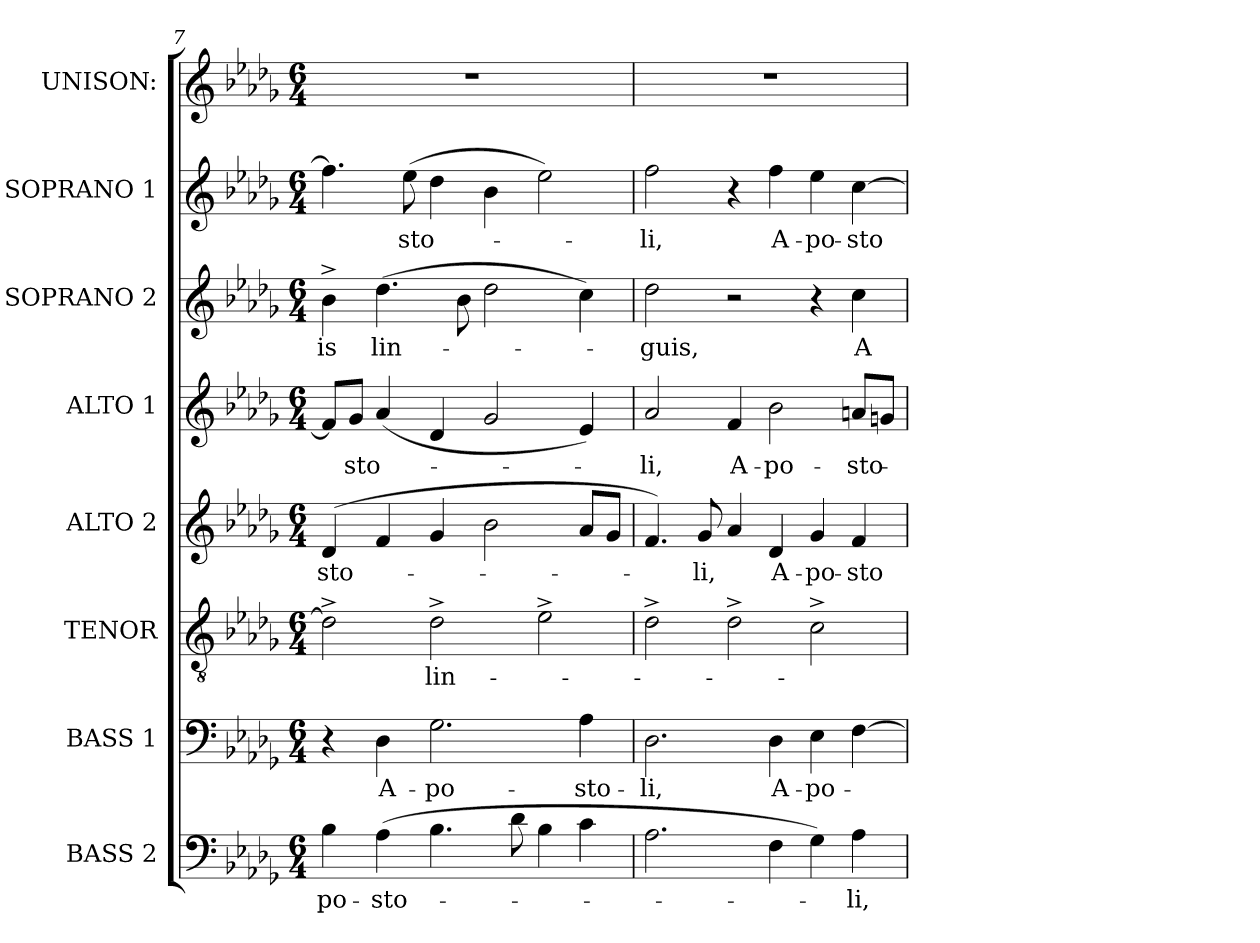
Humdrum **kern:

**kern	**text	**kern	**text	**kern	**text	**kern	**text	**kern	**text	**kern	**text	**kern	**text	**kern
*part8	*part8	*part7	*part7	*part6	*part6	*part5	*part5	*part4	*part4	*part3	*part3	*part2	*part2	*part1
*staff8	*staff8	*staff7	*staff7	*staff6	*staff6	*staff5	*staff5	*staff4	*staff4	*staff3	*staff3	*staff2	*staff2	*staff1
*I"BASS 2	*	*I"BASS 1	*	*I"TENOR	*	*I"ALTO 2	*	*I"ALTO 1	*	*I"SOPRANO 2	*	*I"SOPRANO 1	*	*I"UNISON:
*I'B2.	*	*I'B1.	*	*I'T.	*	*I'A2.	*	*I'A1.	*	*I'S2.	*	*I'S1.	*	*I'S.
*clefF4	*	*clefF4	*	*clefGv2	*	*clefG2	*	*clefG2	*	*clefG2	*	*clefG2	*	*clefG2
*	*	*	*	*ITrd7c12	*	*	*	*	*	*	*	*	*	*
*k[b-e-a-d-g-]	*	*k[b-e-a-d-g-]	*	*k[b-e-a-d-g-]	*	*k[b-e-a-d-g-]	*	*k[b-e-a-d-g-]	*	*k[b-e-a-d-g-]	*	*k[b-e-a-d-g-]	*	*k[b-e-a-d-g-]
*D-:	*	*D-:	*	*D-:	*	*D-:	*	*D-:	*	*D-:	*	*D-:	*	*D-:
*M6/4	*	*M6/4	*	*M6/4	*	*M6/4	*	*M6/4	*	*M6/4	*	*M6/4	*	*M6/4
=7	=7	=7	=7	=7	=7	=7	=7	=7	=7	=7	=7	=7	=7	=7
!	!LO:LY:b:color=#000000	!	!	!	!	!	!	!	!	!	!	!	!	!
!	!	!	!	!	!	!	!LO:LY:b:color=#000000	!	!	!	!	!	!	!
!	!	!	!	!	!	!	!	!	!	!	!LO:LY:b:color=#000000	!	!	!LO:N:vis=1
4B-i\	-po-	4r	.	2D-^i\]	.	(4d-i/	-sto-	8fi/L]	.	4b-^i\	-is	4.ffi\]	.	1.r
!	!	!	!	!	!	!	!	!	!LO:LY:b:color=#000000	!	!	!	!	!
.	.	.	.	.	.	.	.	8g-i/J	-sto-	.	.	.	.	.
!	!LO:LY:b:color=#000000	!	!	!	!	!	!	!	!	!	!	!	!	!
!	!	!	!LO:LY:b:color=#000000	!	!	!	!	!	!	!	!	!	!	!
!	!	!	!	!	!	!	!	!	!	!	!LO:LY:b:color=#000000	!	!	!
(4A-i\	-sto-	4D-i\	A-	.	.	4fi/	.	(4a-i/	.	(4.dd-i\	lin-	.	.	.
!	!	!	!	!	!	!	!	!	!	!	!	!	!LO:LY:b:color=#000000	!
.	.	.	.	.	.	.	.	.	.	.	.	(8ee-i\	-sto-	.
!	!	!	!LO:LY:b:color=#000000	!	!	!	!	!	!	!	!	!	!	!
!	!	!	!	!	!LO:LY:b:color=#000000	!	!	!	!	!	!	!	!	!
4.B-i\	.	2.G-i\	-po-	2D-^i\	lin-	4g-i/	.	4d-i/	.	.	.	4dd-i\	.	.
.	.	.	.	.	.	.	.	.	.	8b-i\	.	.	.	.
.	.	.	.	.	.	2b-i\	.	2g-i/	.	2dd-i\	.	4b-i\	.	.
8d-i\	.	.	.	.	.	.	.	.	.	.	.	.	.	.
4B-i\	.	.	.	2E-^i\	.	.	.	.	.	.	.	2ee-i\)	.	.
!	!	!	!LO:LY:b:color=#000000	!	!	!	!	!	!	!	!	!	!	!
4ci\	.	4A-i\	-sto-	.	.	8a-i/L	.	4e-i/)	.	4cci\)	.	.	.	.
.	.	.	.	.	.	8g-i/J	.	.	.	.	.	.	.	.
=8	=8	=8	=8	=8	=8	=8	=8	=8	=8	=8	=8	=8	=8	=8
!	!	!	!LO:LY:b:color=#000000	!	!	!	!	!	!	!	!	!	!	!
!	!	!	!	!	!	!	!	!	!LO:LY:b:color=#000000	!	!	!	!	!
!	!	!	!	!	!	!	!	!	!	!	!LO:LY:b:color=#000000	!	!	!
!	!	!	!	!	!	!	!	!	!	!	!	!	!LO:LY:b:color=#000000	!LO:N:vis=1
2.A-i\	.	2.D-i\	-li,	2D-^i\	.	4.fi/)	.	2a-i/	-li,	2dd-i\	-guis,	2ffi\	-li,	1.r
!	!	!	!	!	!	!	!LO:LY:b:color=#000000	!	!	!	!	!	!	!
.	.	.	.	.	.	8g-i/	-li,	.	.	.	.	.	.	.
!	!	!	!	!	!	!	!	!	!LO:LY:b:color=#000000	!	!	!	!	!
.	.	.	.	2D-^i\	.	4a-i/	.	4fi/	A-	2r	.	4r	.	.
!	!	!	!LO:LY:b:color=#000000	!	!	!	!	!	!	!	!	!	!	!
!	!	!	!	!	!	!	!LO:LY:b:color=#000000	!	!	!	!	!	!	!
!	!	!	!	!	!	!	!	!	!LO:LY:b:color=#000000	!	!	!	!	!
!	!	!	!	!	!	!	!	!	!	!	!	!	!LO:LY:b:color=#000000	!
4Fi\	.	4D-i\	A-	.	.	4d-i/	A-	2b-i\	-po-	.	.	4ffi\	A-	.
!	!	!	!LO:LY:b:color=#000000	!	!	!	!	!	!	!	!	!	!	!
!	!	!	!	!	!	!	!LO:LY:b:color=#000000	!	!	!	!	!	!	!
!	!	!	!	!	!	!	!	!	!	!	!	!	!LO:LY:b:color=#000000	!
4G-i\)	.	4E-i\	-po-	2C^i\	.	4g-i/	-po-	.	.	4r	.	4ee-i\	-po-	.
!	!LO:LY:b:color=#000000	!	!	!	!	!	!	!	!	!	!	!	!	!
!	!	!	!	!	!	!	!LO:LY:b:color=#000000	!	!	!	!	!	!	!
!	!	!	!	!	!	!	!	!	!LO:LY:b:color=#000000	!	!	!	!	!
!	!	!	!	!	!	!	!	!	!	!	!LO:LY:b:color=#000000	!	!	!
!	!	!	!	!	!	!	!	!	!	!	!	!	!LO:LY:b:color=#000000	!
4A-i\	-li,	[4Fi\	.	.	.	4fi/	-sto-	8ani/L	-sto-	4cci\	A-	[4cci\	-sto-	.
.	.	.	.	.	.	.	.	8gni/J	.	.	.	.	.	.
=	=	=	=	=	=	=	=	=	=	=	=	=	=	=
*-	*-	*-	*-	*-	*-	*-	*-	*-	*-	*-	*-	*-	*-	*-
